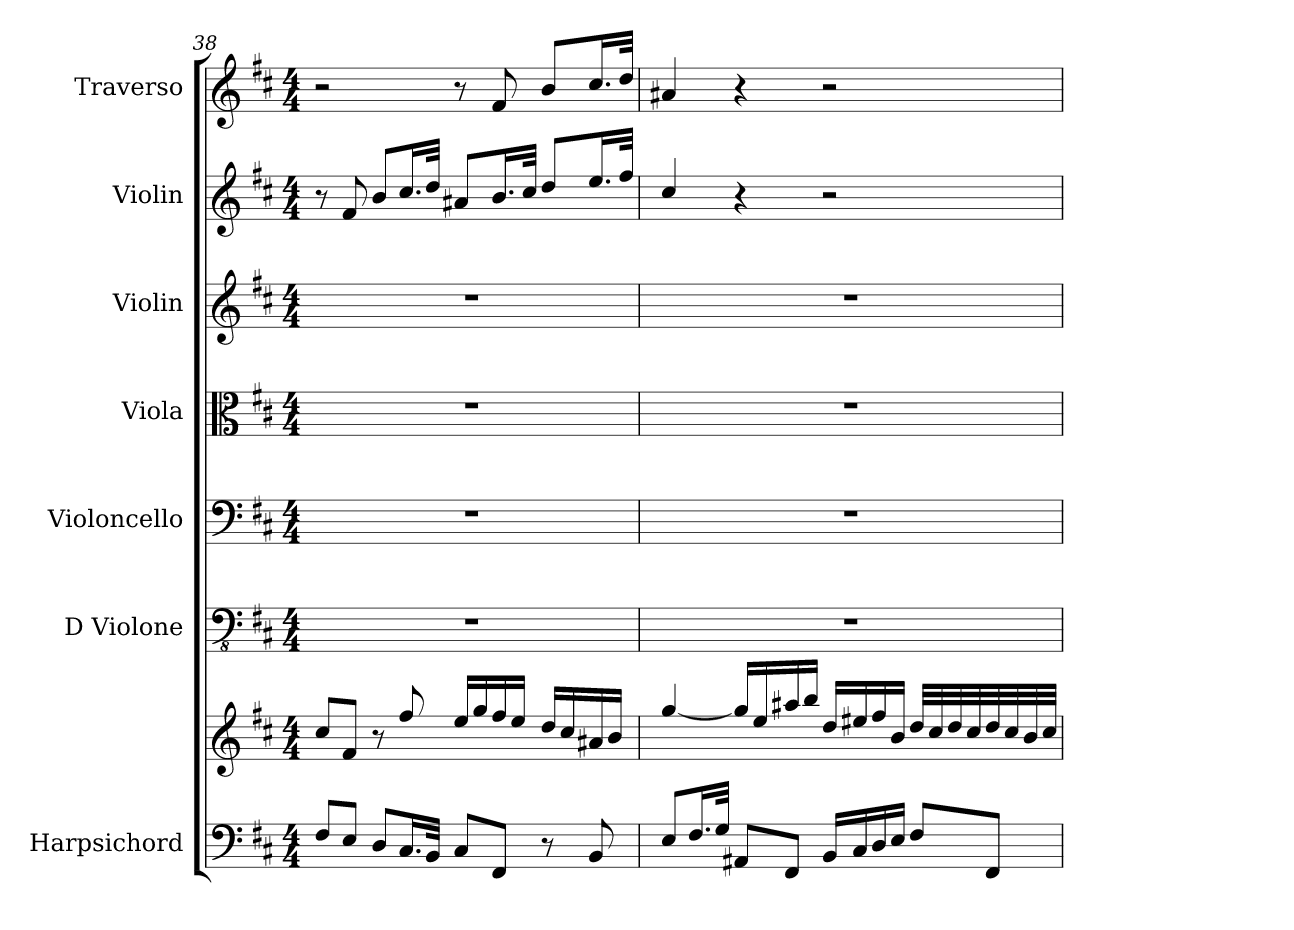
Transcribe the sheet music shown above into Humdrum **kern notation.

**kern	**kern	**kern	**kern	**kern	**kern	**kern	**kern
*part7	*part7	*part6	*part5	*part4	*part3	*part2	*part1
*staff8	*staff7	*staff6	*staff5	*staff4	*staff3	*staff2	*staff1
*I"Harpsichord	*	*I"D Violone	*I"Violoncello	*I"Viola	*I"Violin	*I"Violin	*I"Traverso
*I'Hch.	*	*I'D Vne.	*I'Vc.	*I'Vla.	*I'Vln.	*I'Vln.	*I'Trv.
*clefF4	*clefG2	*clefFv4	*clefF4	*clefC3	*clefG2	*clefG2	*clefG2
*	*	*ITrd7c12	*	*	*	*	*
*k[f#c#]	*k[f#c#]	*k[f#c#]	*k[f#c#]	*k[f#c#]	*k[f#c#]	*k[f#c#]	*k[f#c#]
*M4/4	*M4/4	*M4/4	*M4/4	*M4/4	*M4/4	*M4/4	*M4/4
=38	=38	=38	=38	=38	=38	=38	=38
8F#/L	8cc#/L	1r	1r	1r	1r	8r	2r
8E/J	8f#/J	.	.	.	.	8f#/	.
8D/L	8r	.	.	.	.	8b/L	.
16.C#/L	8ff#/	.	.	.	.	16.cc#/L	.
32BB/JJk	.	.	.	.	.	32dd/JJk	.
8C#/L	16ee/LL	.	.	.	.	8a#X/L	8r
.	16gg/	.	.	.	.	.	.
8FF#/J	16ff#/	.	.	.	.	16.b/L	8f#/
.	16ee/JJ	.	.	.	.	.	.
.	.	.	.	.	.	32cc#/JJk	.
8r	16dd/LL	.	.	.	.	8dd/L	8b/L
.	16cc#/	.	.	.	.	.	.
8BB/	16a#X/	.	.	.	.	16.ee/L	16.cc#/L
.	16b/JJ	.	.	.	.	.	.
.	.	.	.	.	.	32ff#/JJk	32dd/JJk
!!LO:PB:g=z
=39	=39	=39	=39	=39	=39	=39	=39
8E/L	[4gg/	1r	1r	1r	1r	4cc#/	4a#X/
16.F#/L	.	.	.	.	.	.	.
32G/JJk	.	.	.	.	.	.	.
8AA#X/L	16gg/LL]	.	.	.	.	4r	4r
.	16ee/	.	.	.	.	.	.
8FF#/J	16aa#X/	.	.	.	.	.	.
.	16bb/JJ	.	.	.	.	.	.
16BB/LL	16dd/LL	.	.	.	.	2r	2r
16C#/	16ee#X/	.	.	.	.	.	.
16D/	16ff#/	.	.	.	.	.	.
16E/JJ	16b/JJ	.	.	.	.	.	.
8F#/L	32dd/LLL	.	.	.	.	.	.
.	32cc#/	.	.	.	.	.	.
.	32dd/	.	.	.	.	.	.
.	32cc#/	.	.	.	.	.	.
8FF#/J	32dd/	.	.	.	.	.	.
.	32cc#/	.	.	.	.	.	.
.	32b/	.	.	.	.	.	.
.	32cc#/JJJ	.	.	.	.	.	.
=	=	=	=	=	=	=	=
*-	*-	*-	*-	*-	*-	*-	*-
